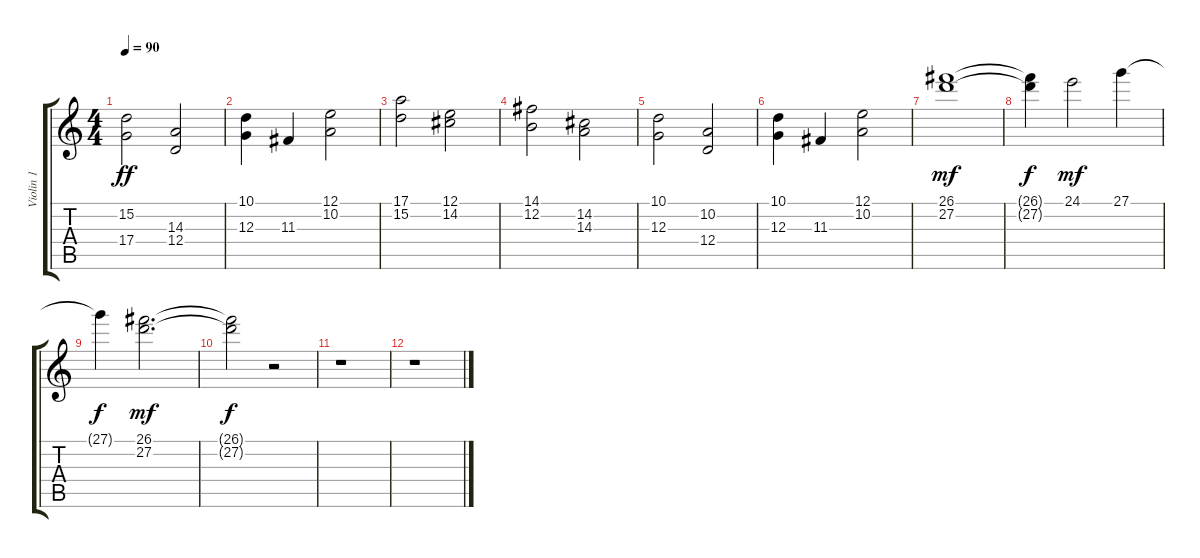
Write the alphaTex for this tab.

\track ("Violin 1" "Violin 1") {instrument violin}
\staff {score tabs}
\tuning (E4 B3 G3 D3 A2 E2) {hide}
\ts (4 4)
\tempo 90
\clef g2
\ks c
(15.2 17.4).2{dy ff} (14.3 12.4).2 |
(10.1 12.3).4 11.3.4 (12.1 10.2).2 |
(17.1 15.2).2 (12.1 14.2).2 |
(14.1 12.2).2 (14.2 14.3).2 |
(10.1 12.3).2 (10.2 12.4).2 |
(10.1 12.3).4 11.3.4 (12.1 10.2).2 |
(26.1 27.2).1{dy mf} |
(26.1{t} 27.2{t}).4{dy f} 24.1.2{dy mf} 27.1.4 |
27.1{t}.4{dy f} (26.1 27.2).2{d dy mf} |
(26.1{t} 27.2{t}).2{dy f} r.2 |
r.1 |
r.1
